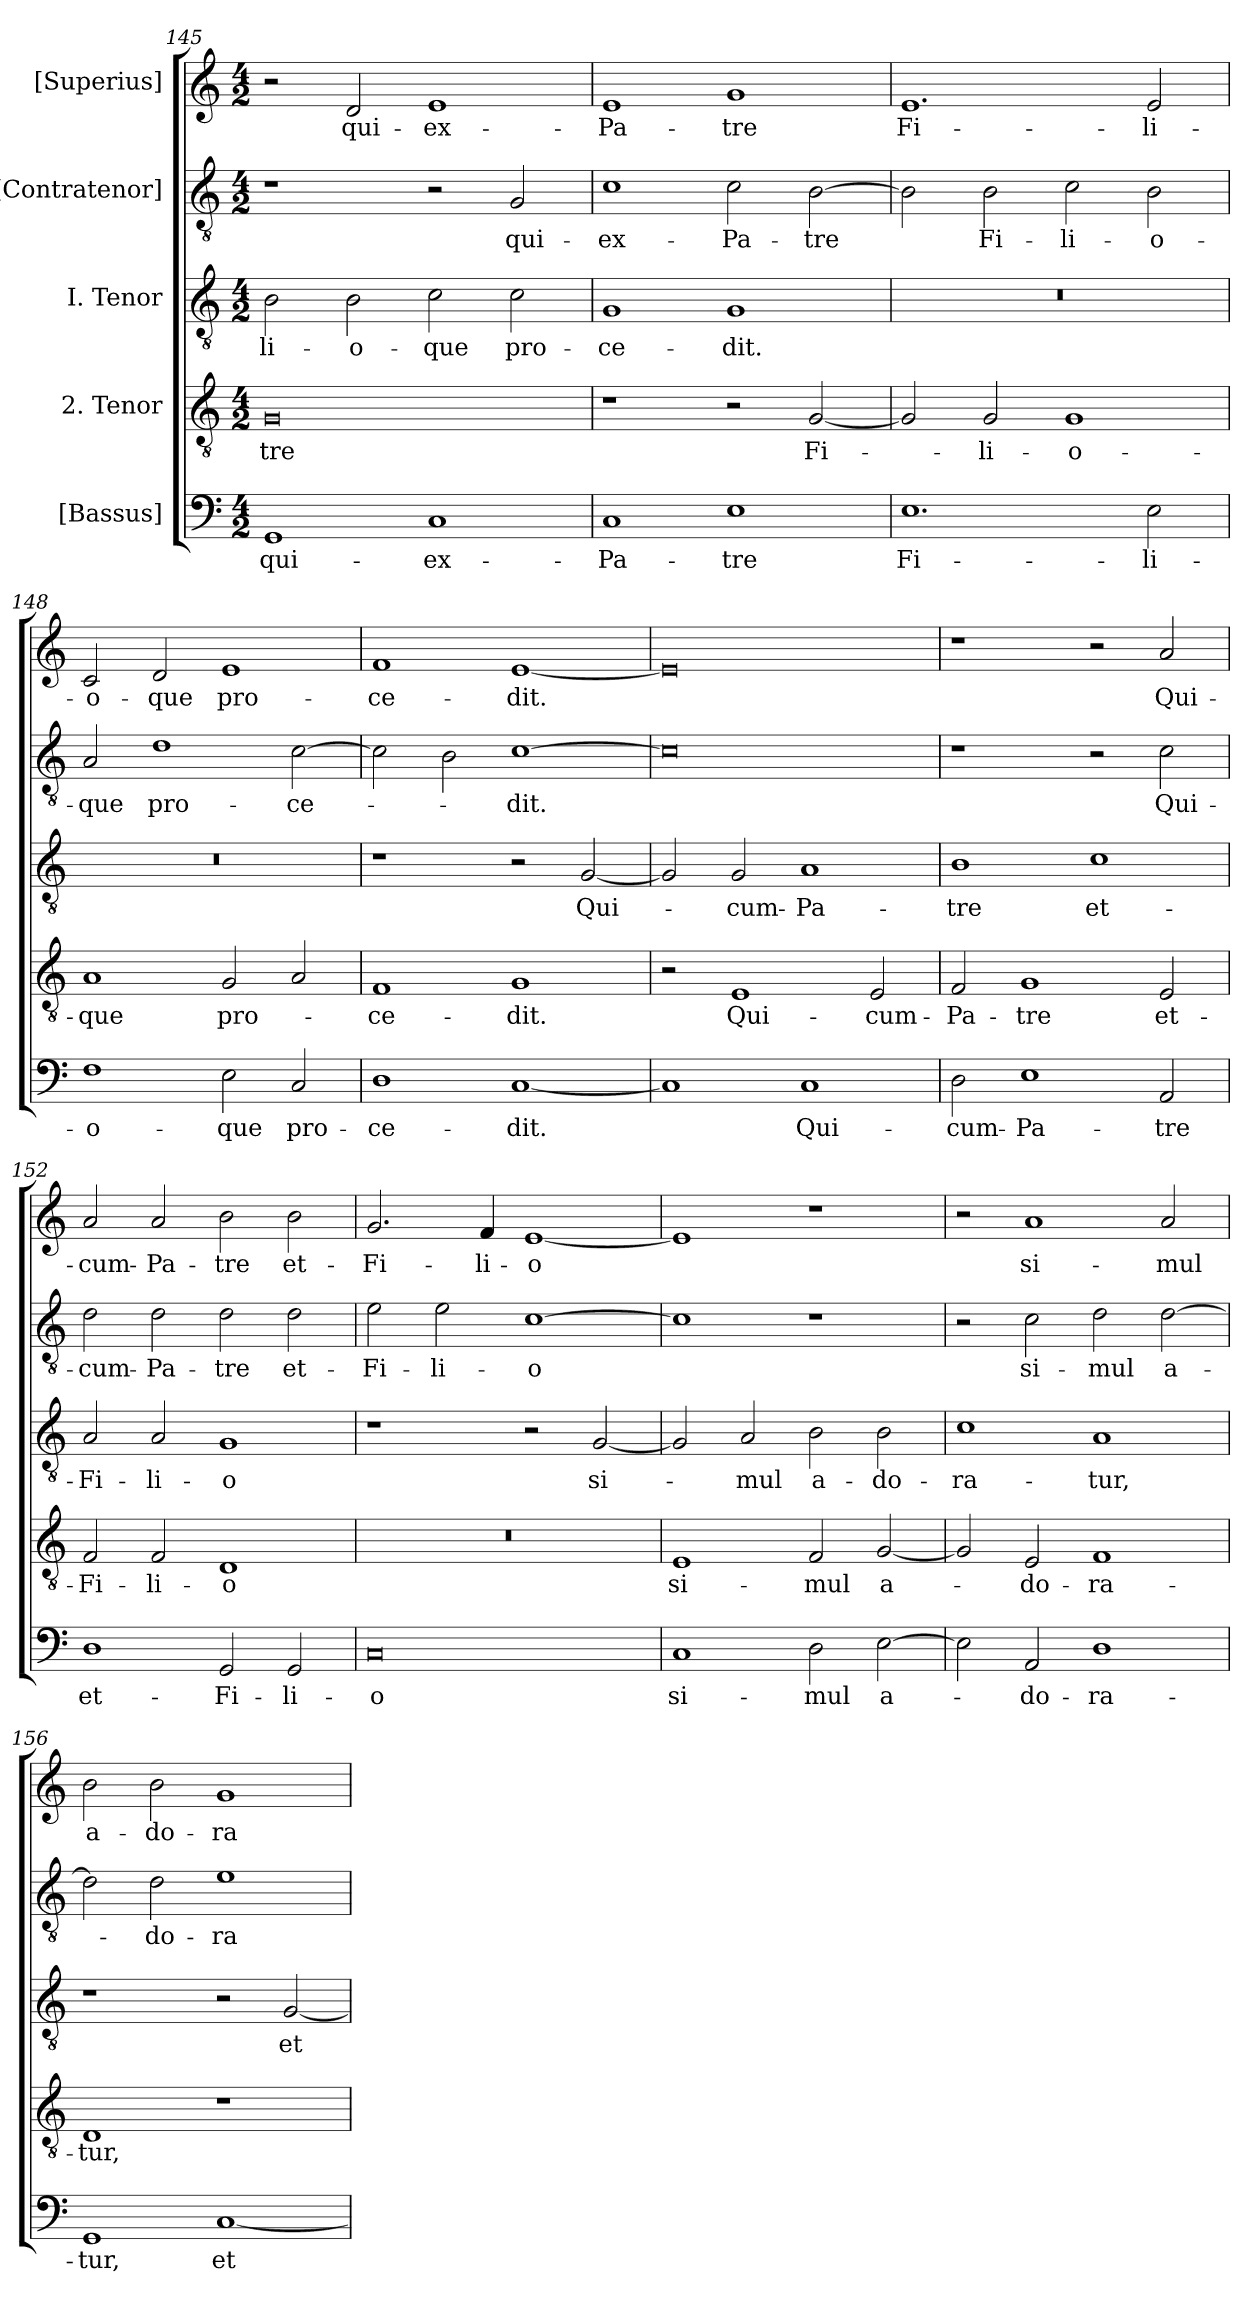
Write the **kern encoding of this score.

**kern	**text	**kern	**text	**kern	**text	**kern	**text	**kern	**text
*part5	*part5	*part4	*part4	*part3	*part3	*part2	*part2	*part1	*part1
*staff5	*staff5	*staff4	*staff4	*staff3	*staff3	*staff2	*staff2	*staff1	*staff1
*I"[Bassus]	*	*I"2. Tenor	*	*I"I. Tenor	*	*I"[Contratenor]	*	*I"[Superius]	*
*clefF4	*	*clefGv2	*	*clefGv2	*	*clefGv2	*	*clefG2	*
*k[]	*	*k[]	*	*k[]	*	*k[]	*	*k[]	*
*M4/2	*	*M4/2	*	*M4/2	*	*M4/2	*	*M4/2	*
=145	=145	=145	=145	=145	=145	=145	=145	=145	=145
1GG/	qui-	0G/	-tre	2B\	-li-	1r	.	2r	.
.	.	.	.	2B\	-o-	.	.	2d/	qui-
1C/	ex-	.	.	2c\	-que	2r	.	1e/	ex-
.	.	.	.	2c\	pro-	2G/	qui-	.	.
=146	=146	=146	=146	=146	=146	=146	=146	=146	=146
1C/	Pa-	1r	.	1G/	-ce-	1c\	ex-	1e/	Pa-
1E\	-tre	2r	.	1G/	-dit.	2c\	Pa-	1g/	-tre
.	.	[2G/	Fi-	.	.	[2B\	-tre	.	.
=147	=147	=147	=147	=147	=147	=147	=147	=147	=147
1.E\	Fi-	2G/]	.	0r	.	2B\]	.	1.e/	Fi-
.	.	2G/	-li-	.	.	2B\	Fi-	.	.
.	.	1G/	-o-	.	.	2c\	-li-	.	.
2E\	-li-	.	.	.	.	2B\	-o-	2e/	-li-
=148	=148	=148	=148	=148	=148	=148	=148	=148	=148
1F\	-o-	1A/	-que	0r	.	2A/	-que	2c/	-o-
.	.	.	.	.	.	1d\	pro-	2d/	-que
2E\	-que	2G/	pro-	.	.	.	.	1e/	pro-
2C/	pro-	2A/	.	.	.	[2c\	-ce-	.	.
=149	=149	=149	=149	=149	=149	=149	=149	=149	=149
1D\	-ce-	1F/	-ce-	1r	.	2c\]	.	1f/	-ce-
.	.	.	.	.	.	2B\	.	.	.
[1C/	-dit.	1G/	-dit.	2r	.	[1c\	-dit.	[1e/	-dit.
.	.	.	.	[2G/	Qui-	.	.	.	.
=150	=150	=150	=150	=150	=150	=150	=150	=150	=150
1C/]	.	2r	.	2G/]	.	0c\]	.	0e/]	.
.	.	1E/	Qui-	2G/	cum-	.	.	.	.
1C/	Qui-	.	.	1A/	Pa-	.	.	.	.
.	.	2E/	cum-	.	.	.	.	.	.
=151	=151	=151	=151	=151	=151	=151	=151	=151	=151
2D\	cum-	2F/	Pa-	1B\	-tre	1r	.	1r	.
1E\	Pa-	1G/	-tre	.	.	.	.	.	.
.	.	.	.	1c\	et-	2r	.	2r	.
2AA/	-tre	2E/	et-	.	.	2c\	Qui-	2a/	Qui-
=152	=152	=152	=152	=152	=152	=152	=152	=152	=152
1D\	et-	2F/	Fi-	2A/	Fi-	2d\	cum-	2a/	cum-
.	.	2F/	-li-	2A/	-li-	2d\	Pa-	2a/	Pa-
2GG/	Fi-	1D/	-o	1G/	-o	2d\	-tre	2b\	-tre
2GG/	-li-	.	.	.	.	2d\	et-	2b\	et-
=153	=153	=153	=153	=153	=153	=153	=153	=153	=153
0C/	-o	0r	.	1r	.	2e\	Fi-	2.g/	Fi-
.	.	.	.	.	.	2e\	-li-	.	.
.	.	.	.	.	.	.	.	4f/	-li-
.	.	.	.	2r	.	[1c\	-o	[1e/	-o
.	.	.	.	[2G/	si-	.	.	.	.
=154	=154	=154	=154	=154	=154	=154	=154	=154	=154
1C/	si-	1E/	si-	2G/]	.	1c\]	.	1e/]	.
.	.	.	.	2A/	-mul	.	.	.	.
2D\	-mul	2F/	-mul	2B\	a-	1r	.	1r	.
[2E\	a-	[2G/	a-	2B\	-do-	.	.	.	.
=155	=155	=155	=155	=155	=155	=155	=155	=155	=155
2E\]	.	2G/]	.	1c\	-ra-	2r	.	2r	.
2AA/	-do-	2E/	-do-	.	.	2c\	si-	1a/	si-
1D\	-ra-	1F/	-ra-	1A/	-tur,	2d\	-mul	.	.
.	.	.	.	.	.	[2d\	a-	2a/	-mul
=156	=156	=156	=156	=156	=156	=156	=156	=156	=156
1GG/	-tur,	1D/	-tur,	1r	.	2d\]	.	2b\	a-
.	.	.	.	.	.	2d\	-do-	2b\	-do-
[1C/	et-	1r	.	2r	.	1e\	-ra-	1g/	-ra-
.	.	.	.	[2G/	et-	.	.	.	.
=	=	=	=	=	=	=	=	=	=
*-	*-	*-	*-	*-	*-	*-	*-	*-	*-
